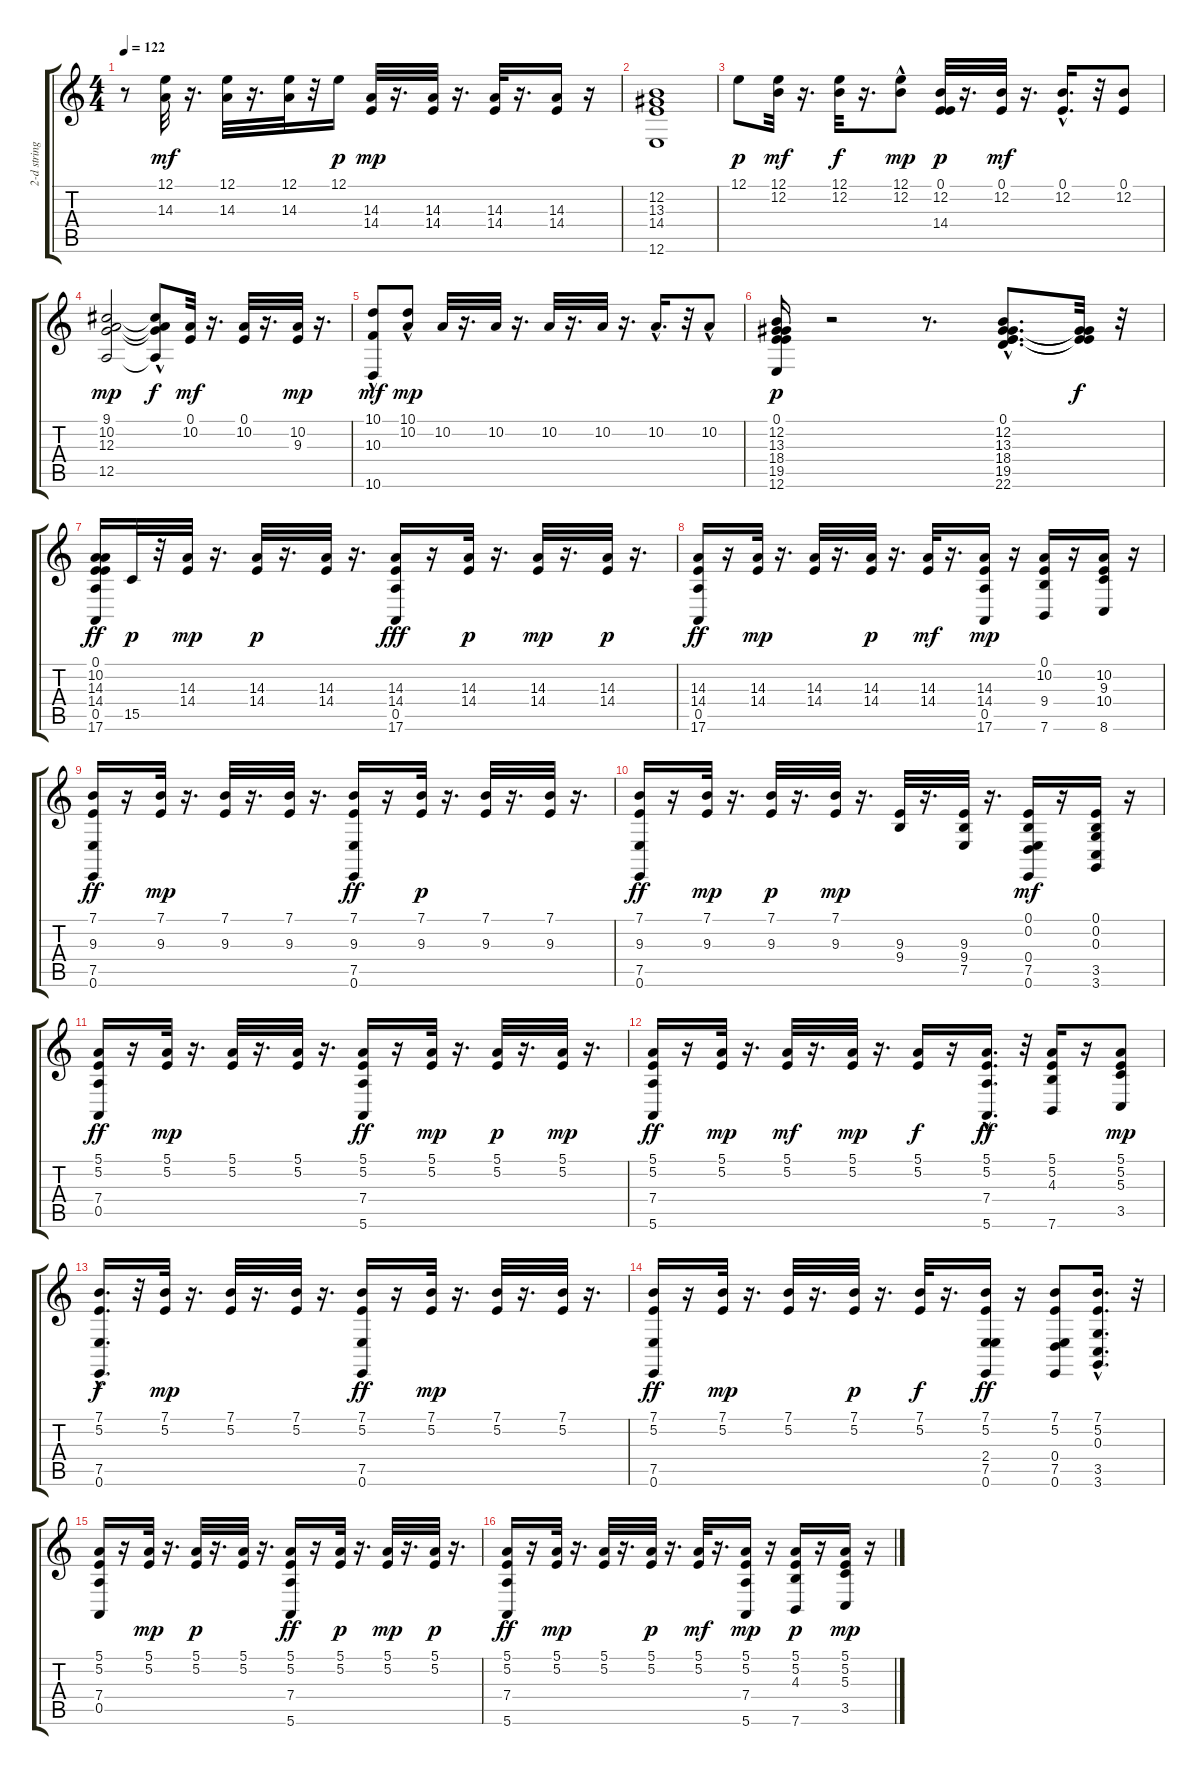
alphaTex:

\track ("2-d strings" "2-d string") {instrument stringensemble1}
\staff {score tabs}
\tuning (E4 B3 G3 D3 A2 E2) {hide}
\ts (4 4)
\tempo 122
\clef g2
\ks c
r.8{dy p} (12.1 14.3).32{dy mf} r.16{d} (12.1 14.3).32 r.16{d} (12.1 14.3).32 r.32 12.1.16{dy p} (14.3 14.4).32{dy mp} r.16{d} (14.3 14.4).32 r.16{d} (14.3 14.4).32 r.16{d} (14.3 14.4).16 r.16 |
(12.2 13.3 14.4 12.6).1 |
12.1.8{dy p} (12.1 12.2).32{dy mf} r.16{d} (12.1 12.2).32{dy f} r.16{d} (12.1{hac} 12.2).8{dy mp} (0.1 12.2 14.4).32{dy p} r.16{d} (0.1 12.2).32{dy mf} r.16{d} (0.1 12.2{hac}).16{d} r.32 (0.1 12.2).8 |
(9.1 10.2 12.3 12.5).2{dy mp} (9.1{t} 10.2{t} 12.3{t} 12.5{hac t}).8{dy f} (0.1 10.2).32{dy mf} r.16{d} (0.1 10.2).32 r.16{d} (10.2 9.3).32{dy mp} r.16{d} |
(10.1 10.3{hac} 10.6{hac}).8{dy mf} (10.1{hac} 10.2).8{dy mp} 10.2.32 r.16{d} 10.2.32 r.16{d} 10.2.32 r.16{d} 10.2.32 r.16{d} 10.2{hac}.16{d} r.32 10.2{hac}.8 |
(0.1 12.2 13.3 18.4 19.5 12.6).16{dy p} r.2 r.8{d} (0.1{hac} 12.2 13.3{hac} 18.4{hac} 19.5{hac} 22.6).8{d} (0.1{t} 13.3{t} 18.4{t} 19.5{t}).32{dy f} r.32 |
(0.1 10.2 14.3 14.4 0.5 17.6).16{dy ff} 15.5.32{dy p} r.32 (14.3 14.4).32{dy mp} r.16{d} (14.3 14.4).32{dy p} r.16{d} (14.3 14.4).32 r.16{d} (14.3 14.4 0.5 17.6).16{dy fff} r.16 (14.3 14.4).32{dy p} r.16{d} (14.3 14.4).32{dy mp} r.16{d} (14.3 14.4).32{dy p} r.16{d} |
(14.3 14.4 0.5 17.6).16{dy ff} r.16 (14.3 14.4).32{dy mp} r.16{d} (14.3 14.4).32 r.16{d} (14.3 14.4).32{dy p} r.16{d} (14.3 14.4).32{dy mf} r.16{d} (14.3 14.4 0.5 17.6).16{dy mp} r.16 (0.1 10.2 9.4 7.6).16 r.16 (10.2 9.3 10.4 8.6).16 r.16 |
(7.1 9.3 7.5 0.6).16{dy ff} r.16 (7.1 9.3).32{dy mp} r.16{d} (7.1 9.3).32 r.16{d} (7.1 9.3).32 r.16{d} (7.1 9.3 7.5 0.6).16{dy ff} r.16 (7.1 9.3).32{dy p} r.16{d} (7.1 9.3).32 r.16{d} (7.1 9.3).32 r.16{d} |
(7.1 9.3 7.5 0.6).16{dy ff} r.16 (7.1 9.3).32{dy mp} r.16{d} (7.1 9.3).32{dy p} r.16{d} (7.1 9.3).32{dy mp} r.16{d} (9.3 9.4).32 r.16{d} (9.3 9.4 7.5).32 r.16{d} (0.1 0.2 0.4 7.5 0.6).16{dy mf} r.16 (0.1 0.2 0.3 3.5 3.6).16 r.16 |
(5.1 5.2 7.4 0.5).16{dy ff} r.16 (5.1 5.2).32{dy mp} r.16{d} (5.1 5.2).32 r.16{d} (5.1 5.2).32 r.16{d} (5.1 5.2 7.4 5.6).16{dy ff} r.16 (5.1 5.2).32{dy mp} r.16{d} (5.1 5.2).32{dy p} r.16{d} (5.1 5.2).32{dy mp} r.16{d} |
(5.1 5.2 7.4 5.6).16{dy ff} r.16 (5.1 5.2).32{dy mp} r.16{d} (5.1 5.2).32{dy mf} r.16{d} (5.1 5.2).32{dy mp} r.16{d} (5.1 5.2).16{dy f} r.16 (5.1 5.2 7.4 5.6{hac}).16{d dy ff} r.32 (5.1 5.2 4.3 7.6).16 r.16 (5.1 5.2 5.3 3.5).8{dy mp} |
(7.1 5.2 7.5 0.6{hac}).16{d dy f} r.32 (7.1 5.2).32{dy mp} r.16{d} (7.1 5.2).32 r.16{d} (7.1 5.2).32 r.16{d} (7.1 5.2 7.5 0.6).16{dy ff} r.16 (7.1 5.2).32{dy mp} r.16{d} (7.1 5.2).32 r.16{d} (7.1 5.2).32 r.16{d} |
(7.1 5.2 7.5 0.6).16{dy ff} r.16 (7.1 5.2).32{dy mp} r.16{d} (7.1 5.2).32 r.16{d} (7.1 5.2).32{dy p} r.16{d} (7.1 5.2).32{dy f} r.16{d} (7.1 5.2 2.4 7.5 0.6).16{dy ff} r.16 (7.1 5.2 0.4 7.5 0.6).8 (7.1 5.2 0.3{hac} 3.5 3.6{hac}).16{d} r.32 |
(5.1 5.2 7.4 0.5).16 r.16 (5.1 5.2).32{dy mp} r.16{d} (5.1 5.2).32{dy p} r.16{d} (5.1 5.2).32 r.16{d} (5.1 5.2 7.4 5.6).16{dy ff} r.16 (5.1 5.2).32{dy p} r.16{d} (5.1 5.2).32{dy mp} r.16{d} (5.1 5.2).32{dy p} r.16{d} |
(5.1 5.2 7.4 5.6).16{dy ff} r.16 (5.1 5.2).32{dy mp} r.16{d} (5.1 5.2).32 r.16{d} (5.1 5.2).32{dy p} r.16{d} (5.1 5.2).32{dy mf} r.16{d} (5.1 5.2 7.4 5.6).16{dy mp} r.16 (5.1 5.2 4.3 7.6).16{dy p} r.16 (5.1 5.2 5.3 3.5).16{dy mp} r.16
